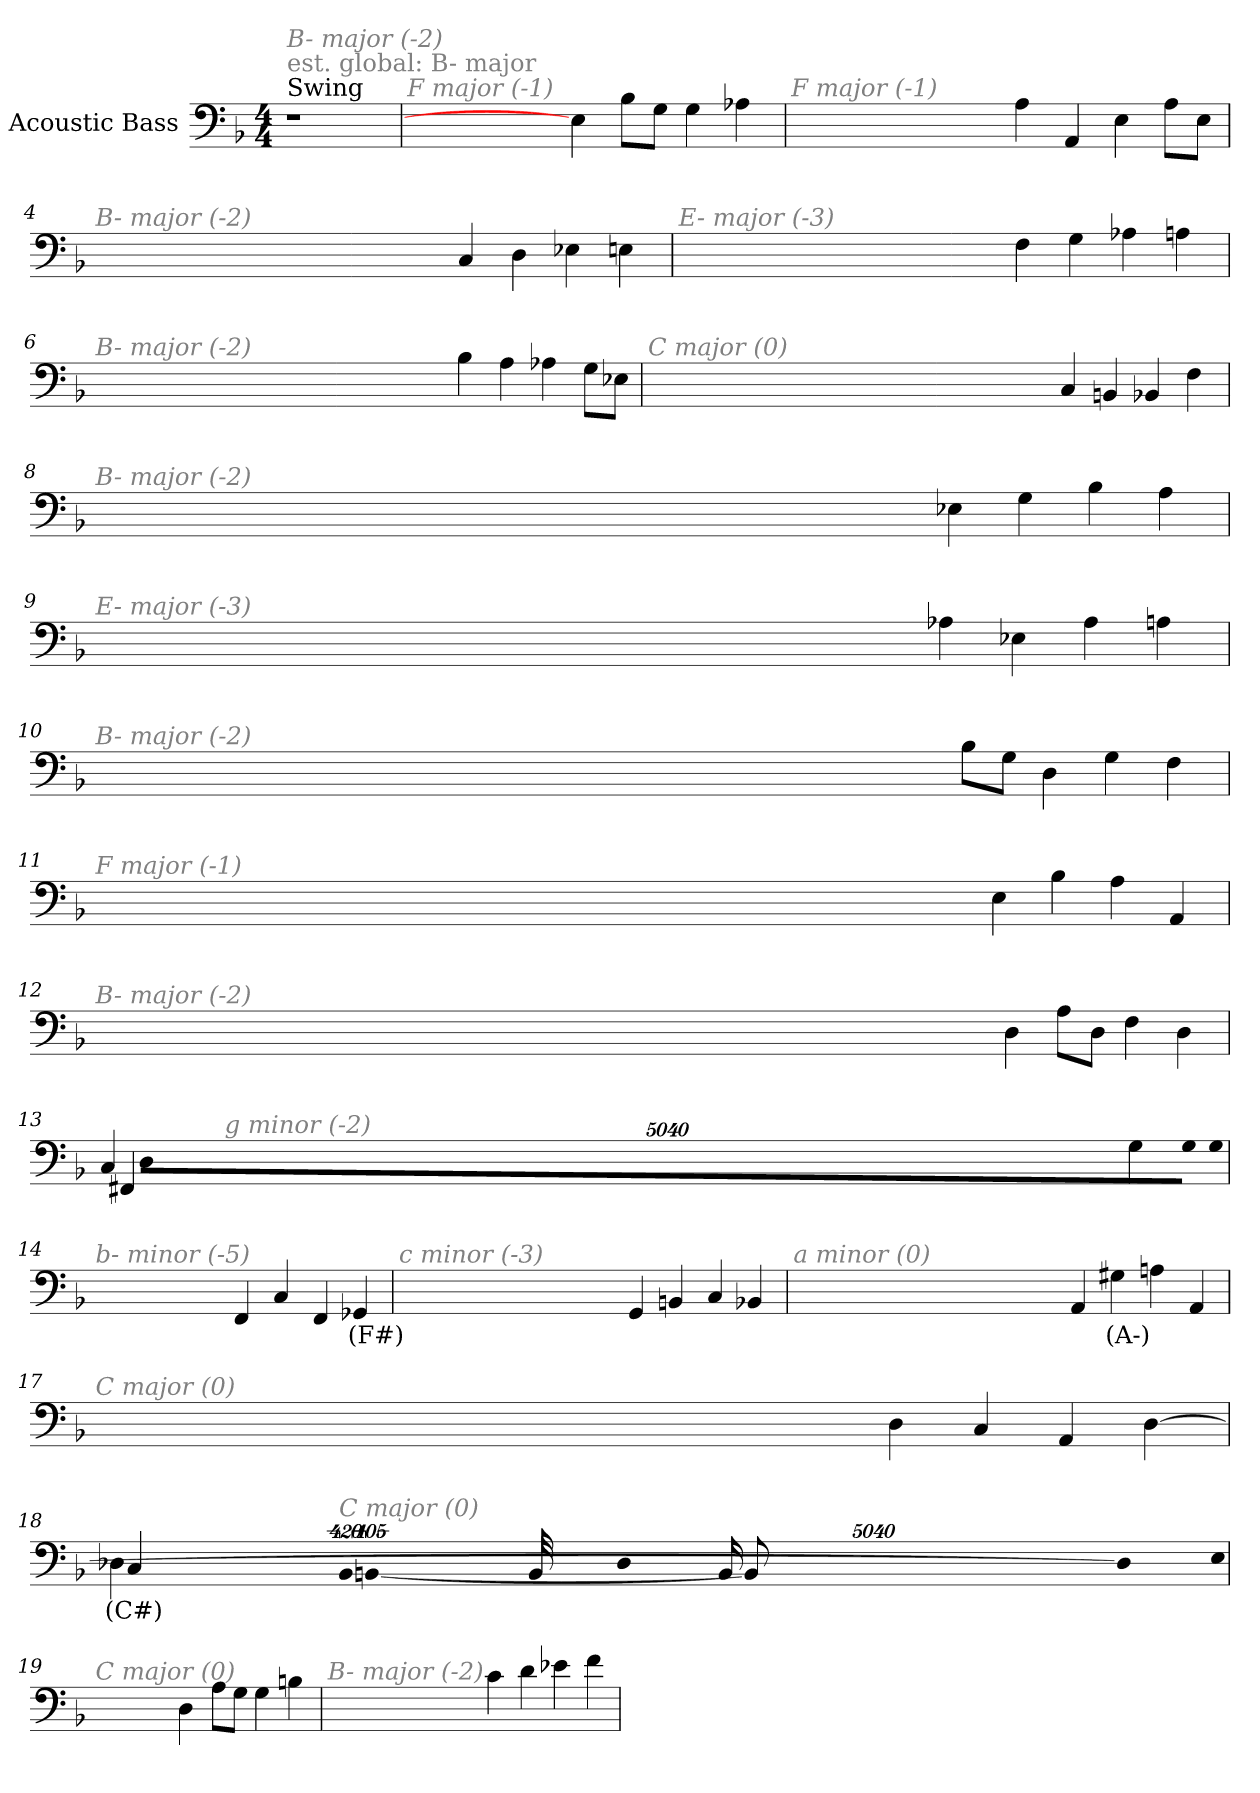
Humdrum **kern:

**kern	**text
*part1	*part1
*staff1	*staff1
*I"Acoustic Bass	*
*clefF4	*
*ITrd7c12	*
*k[b-]	*
*F:	*
*M4/4	*
*MM120	*
=1	=1
!LO:TX:a:t=Swing	!
!LO:TX:a:color=#808080:t=est. global&colon; B- major	!
!LO:TX:i:color=#808080:t=B- major (-2)	!
1r	.
=2	=2
!LO:TX:i:color=#808080:t=F major (-1)	!
4EE]	.
8BB-L	.
8GGJ	.
4GG	.
4AA-X	.
=3	=3
!LO:TX:i:color=#808080:t=F major (-1)	!
4AA	.
4AAA	.
4EE	.
8AAL	.
8EEJ	.
=4	=4
!LO:TX:i:color=#808080:t=B- major (-2)	!
4CC	.
4DD	.
4EE-X	.
4EEn	.
=5	=5
!LO:TX:i:color=#808080:t=E- major (-3)	!
4FF	.
4GG	.
4AA-X	.
4AAn	.
=6	=6
!LO:TX:i:color=#808080:t=B- major (-2)	!
4BB-	.
4AA	.
4AA-X	.
8GGL	.
8EE-XJ	.
=7	=7
!LO:TX:i:color=#808080:t=C major (0)	!
4CC	.
4BBBn	.
4BBB-X	.
4FF	.
=8	=8
!LO:TX:i:color=#808080:t=B- major (-2)	!
4EE-X	.
4GG	.
4BB-	.
4AA	.
=9	=9
!LO:TX:i:color=#808080:t=E- major (-3)	!
4AA-X	.
4EE-X	.
4AA-	.
4AAn	.
=10	=10
!LO:TX:i:color=#808080:t=B- major (-2)	!
8BB-L	.
8GGJ	.
4DD	.
4GG	.
4FF	.
=11	=11
!LO:TX:i:color=#808080:t=F major (-1)	!
4EE	.
4BB-	.
4AA	.
4AAA	.
=12	=12
!LO:TX:i:color=#808080:t=B- major (-2)	!
4DD	.
8AAL	.
8DDJ	.
4FF	.
4DD	.
=13	=13
!LO:TX:i:color=#808080:t=g minor (-2)	!
4GG	.
!LO:N:vis=8	!
40320%3347GGL	.
!LO:N:vis=8	!
40320%3347GG	.
!LO:N:vis=8	!
40320%3347DDJ	.
4CC	.
4FFF#X	.
=14	=14
!LO:TX:i:color=#808080:t=b- minor (-5)	!
4FFF	.
4CC	.
4FFF	.
4GGG-Xi	(F#)
=15	=15
!LO:TX:i:color=#808080:t=c minor (-3)	!
4GGG	.
4BBBn	.
4CC	.
4BBB-X	.
=16	=16
!LO:TX:i:color=#808080:t=a minor (0)	!
4AAA	.
4GG#Xi	(A-)
4AAn	.
4AAA	.
=17	=17
!LO:TX:i:color=#808080:t=C major (0)	!
4DD	.
4CC	.
4AAA	.
[4DD	.
=18	=18
!LO:TX:i:color=#808080:t=C major (0)	!
!LO:N:vis=8	!
40320%3347DDL]	.
!LO:N:vis=8	!
40320%3347EE	.
!LO:N:vis=8	!
40320%3347DDJ	.
!LO:N:vis=1024	!
[13440%13BBBn	.
8BBB_	.
16BBB_	.
32BBB_	.
!LO:N:vis=1024%31	!
13440%407BBB]	.
4CC	.
4DD-Xi	(C#)
=19	=19
!LO:TX:i:color=#808080:t=C major (0)	!
4DD	.
8AAL	.
8GGJ	.
4GG	.
4BBn	.
=20	=20
!LO:TX:i:color=#808080:t=B- major (-2)	!
4C	.
4D	.
4E-X	.
4F	.
=	=
*-	*-
